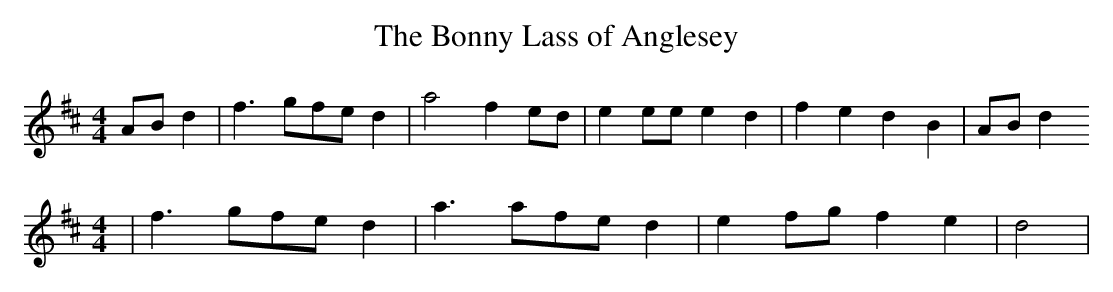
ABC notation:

X:1
T:The Bonny Lass of Anglesey
M:4/4
L:1/4
K:D
A/2-B/2 d| f3/2 g/2f/2-e/2 d| a2 f e/2d/2| e e/2e/2 e d| f e d- B|\
A/2-B/2 d
M:4/4
| f3/2 g/2f/2-e/2 d| a3/2 a/2f/2-e/2 d| e- f/2g/2 f e| d2|
